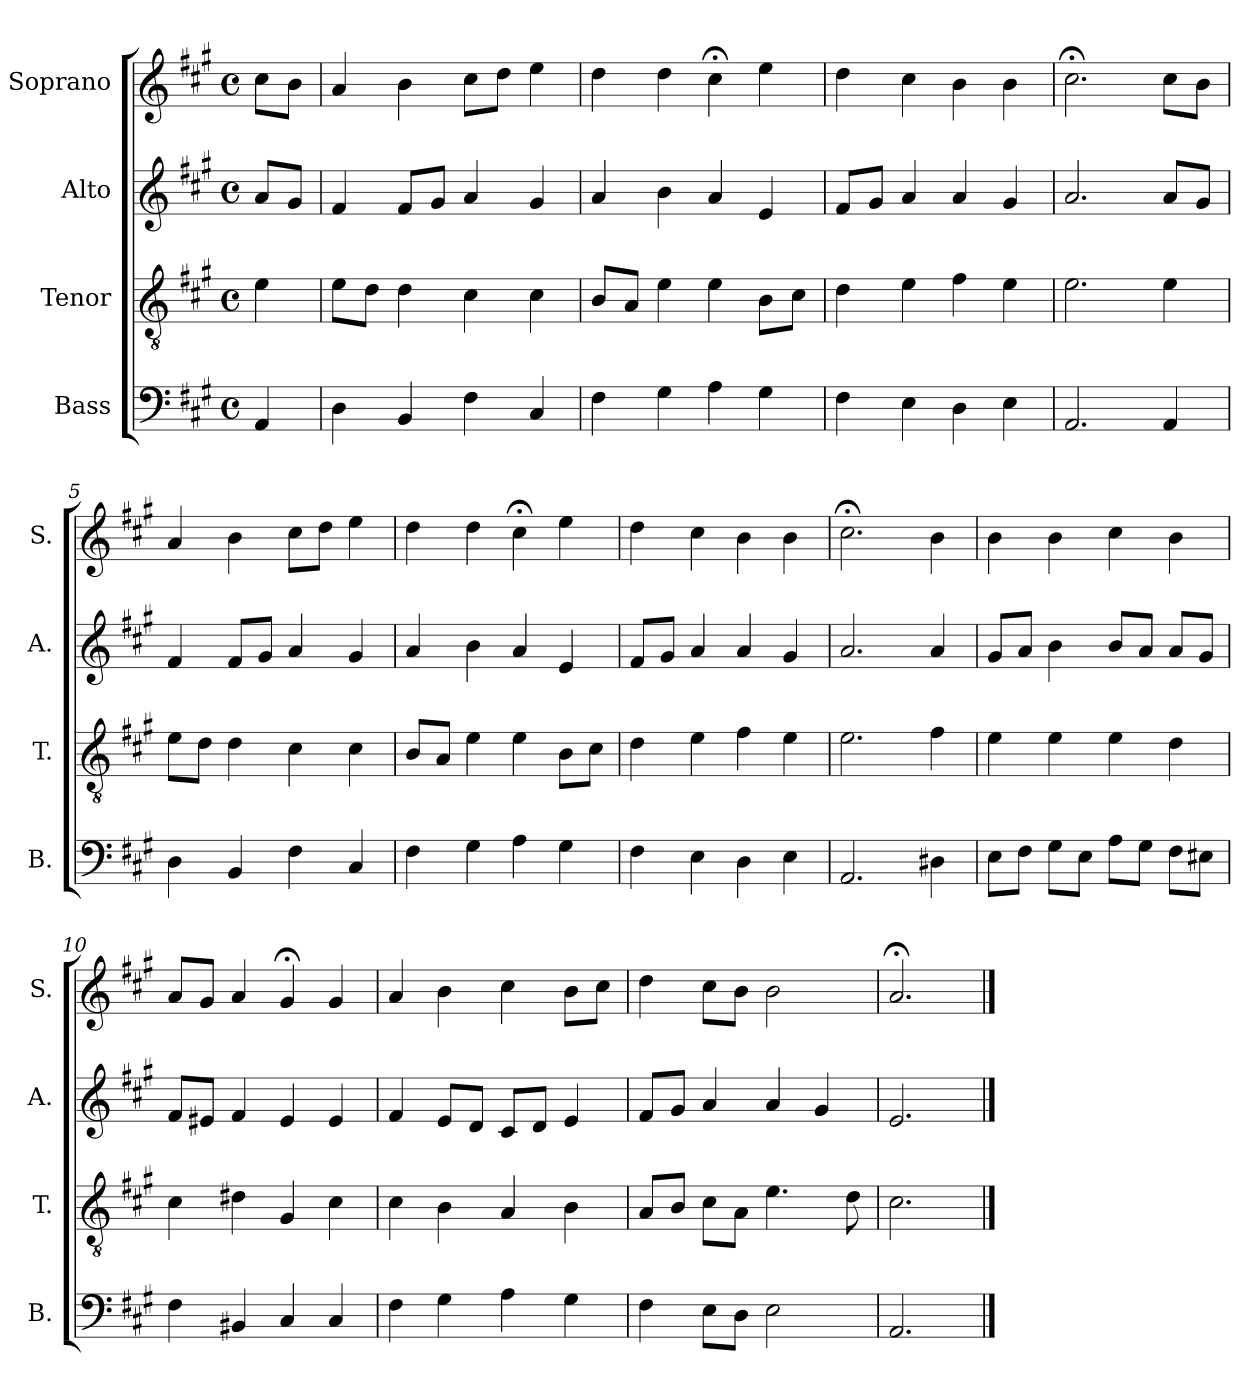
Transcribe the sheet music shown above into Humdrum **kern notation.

**kern	**kern	**kern	**kern
*part4	*part3	*part2	*part1
*staff4	*staff3	*staff2	*staff1
*I"Bass	*I"Tenor	*I"Alto	*I"Soprano
*I'B.	*I'T.	*I'A.	*I'S.
*clefF4	*clefGv2	*clefG2	*clefG2
*k[f#c#g#]	*k[f#c#g#]	*k[f#c#g#]	*k[f#c#g#]
*A:	*A:	*A:	*A:
*M4/4	*M4/4	*M4/4	*M4/4
*met(c)	*met(c)	*met(c)	*met(c)
=	=	=	=
4AA/	4e\	8a/L	8cc#\L
.	.	8g#/J	8b\J
=1	=1	=1	=1
4D\	8e\L	4f#/	4a/
.	8d\J	.	.
4BB/	4d\	8f#/L	4b\
.	.	8g#/J	.
4F#\	4c#\	4a/	8cc#\L
.	.	.	8dd\J
4C#/	4c#\	4g#/	4ee\
=2	=2	=2	=2
4F#\	8B/L	4a/	4dd\
.	8A/J	.	.
4G#\	4e\	4b\	4dd\
4A\	4e\	4a/	4cc#;<\
4G#\	8B\L	4e/	4ee\
.	8c#\J	.	.
=3	=3	=3	=3
4F#\	4d\	8f#/L	4dd\
.	.	8g#/J	.
4E\	4e\	4a/	4cc#\
4D\	4f#\	4a/	4b\
4E\	4e\	4g#/	4b\
=4	=4	=4	=4
2.AA/	2.e\	2.a/	2.cc#;<\
4AA/	4e\	8a/L	8cc#\L
.	.	8g#/J	8b\J
!!LO:LB:g=z
=5	=5	=5	=5
4D\	8e\L	4f#/	4a/
.	8d\J	.	.
4BB/	4d\	8f#/L	4b\
.	.	8g#/J	.
4F#\	4c#\	4a/	8cc#\L
.	.	.	8dd\J
4C#/	4c#\	4g#/	4ee\
=6	=6	=6	=6
4F#\	8B/L	4a/	4dd\
.	8A/J	.	.
4G#\	4e\	4b\	4dd\
4A\	4e\	4a/	4cc#;<\
4G#\	8B\L	4e/	4ee\
.	8c#\J	.	.
=7	=7	=7	=7
4F#\	4d\	8f#/L	4dd\
.	.	8g#/J	.
4E\	4e\	4a/	4cc#\
4D\	4f#\	4a/	4b\
4E\	4e\	4g#/	4b\
=8	=8	=8	=8
2.AA/	2.e\	2.a/	2.cc#;<\
4D#X\	4f#\	4a/	4b\
=9	=9	=9	=9
8E\L	4e\	8g#/L	4b\
8F#\J	.	8a/J	.
8G#\L	4e\	4b\	4b\
8E\J	.	.	.
8A\L	4e\	8b/L	4cc#\
8G#\J	.	8a/J	.
8F#\L	4d\	8a/L	4b\
8E#X\J	.	8g#/J	.
!!LO:LB:g=z
=10	=10	=10	=10
4F#\	4c#\	8f#/L	8a/L
.	.	8e#X/J	8g#/J
4BB#X/	4d#X\	4f#/	4a/
4C#/	4G#/	4e#/	4g#;</
4C#/	4c#\	4e#/	4g#/
=11	=11	=11	=11
4F#\	4c#\	4f#/	4a/
4G#\	4B\	8e/L	4b\
.	.	8d/J	.
4A\	4A/	8c#/L	4cc#\
.	.	8d/J	.
4G#\	4B\	4e/	8b\L
.	.	.	8cc#\J
=12	=12	=12	=12
4F#\	8A/L	8f#/L	4dd\
.	8B/J	8g#/J	.
8E\L	8c#\L	4a/	8cc#\L
8D\J	8A\J	.	8b\J
2E\	4.e\	4a/	2b\
.	.	4g#/	.
.	8d\	.	.
=13	=13	=13	=13
2.AA/	2.c#\	2.e/	2.a;</
==	==	==	==
*-	*-	*-	*-
